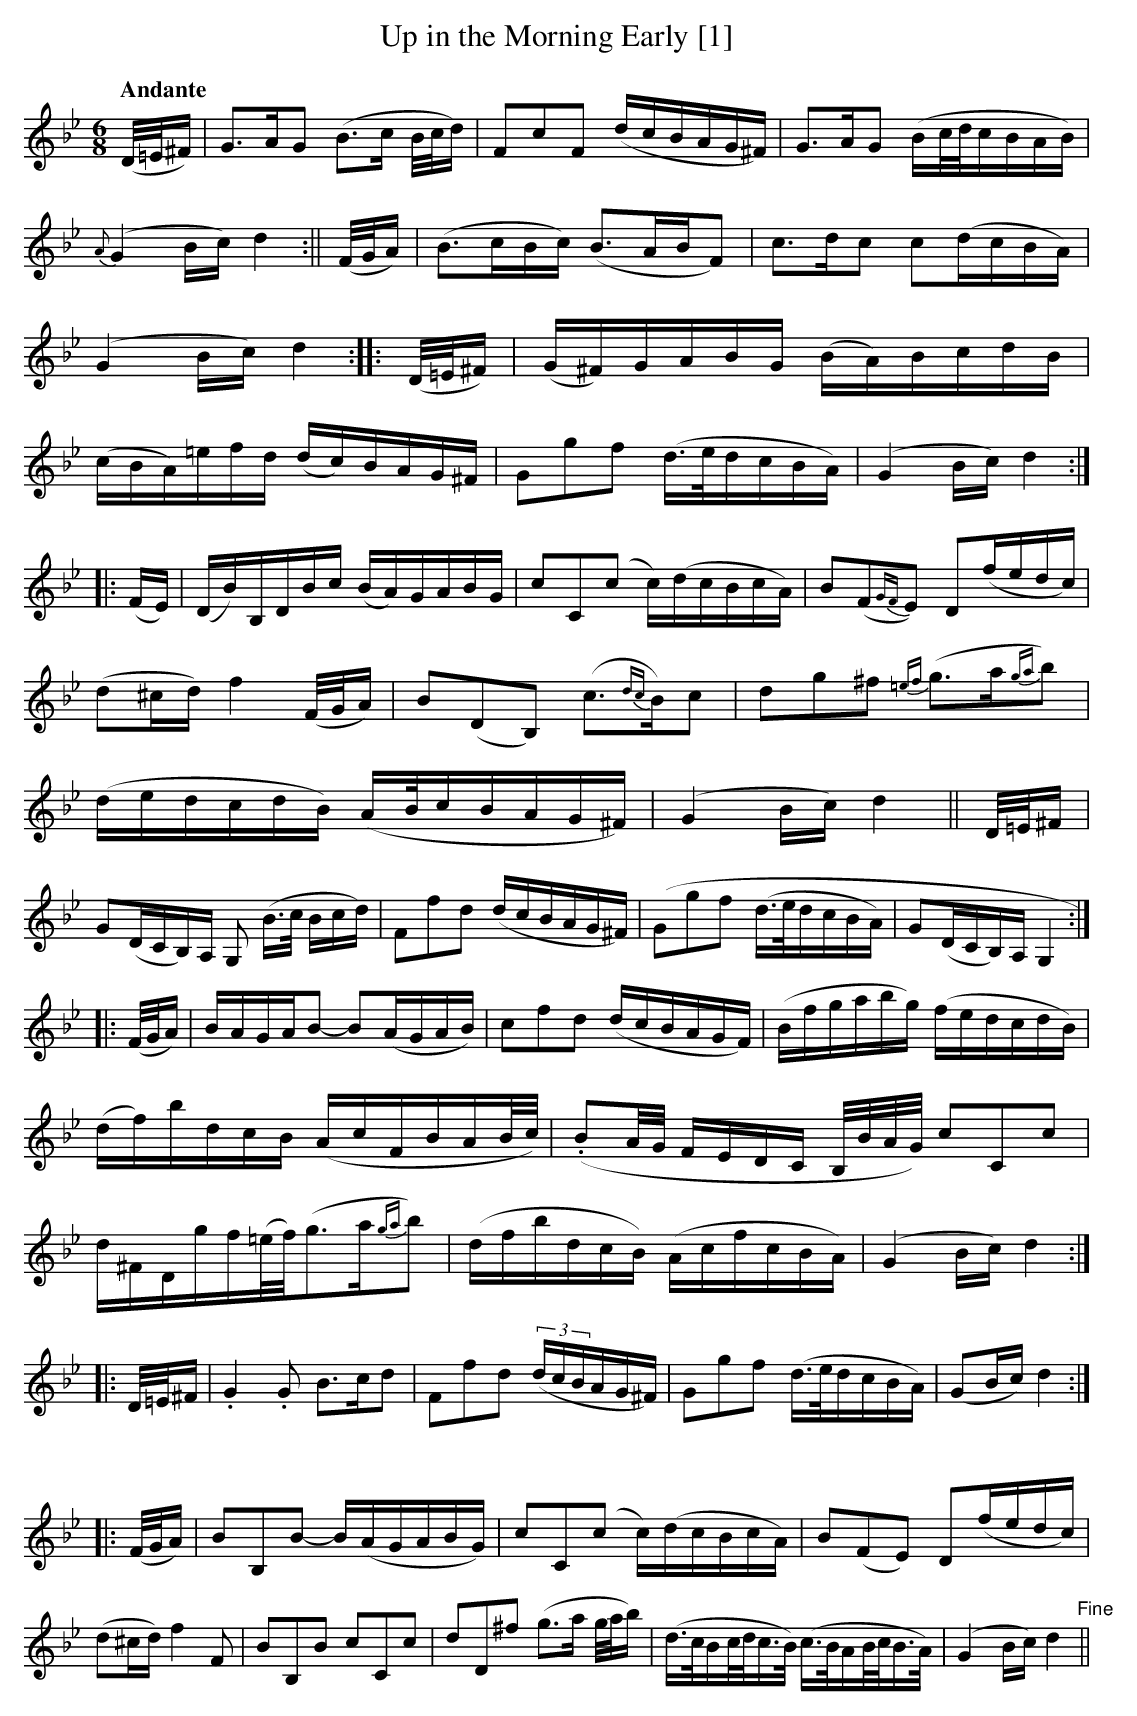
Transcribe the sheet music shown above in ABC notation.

X:1
T:Up in the Morning Early [1]
M:6/8
L:1/8
Q:"Andante"
K:Gmin
(D/4=E/4^F/)|G>AG (B>c B/4c/4d/)|FcF (d/c/B/A/G/^F/)|G>AG (B/c/4d/4c/B/A/B/)|
{A}(G2 B/c/) d2:||(F/4G/4A/)|(B>cB/c/) (B>AB/F)|c>dc c(d/c/B/A/)|
(G2 B/c/)d2::(D/4=E/4^F/)|(G/^F/)G/A/B/G/ (B/A/)B/c/d/B/|
(c/B/A/)=e/f/d/ (d/c/)B/A/G/^F/|Ggf (d/>e/d/c/B/A/)|(G2 B/c/)d2:|
|:(F/E/)|(D/B/)B,/D/B/c/ (B/A/)G/A/B/G/|cC(c c/)(d/c/B/c/A/)|B(F{GF}E) D(f/e/d/c/)|
(d^c/d/)f2 (F/4G/4A/)|B(DB,) (c>{dc}B)c|dg^f {=ef}(g>a{ga}b)|
(d/e/d/c/d/B/) (A/B/4c/B/A/G/^F/)|(G2 B/c/)d2||D/4=E/4^F/|G(D/C/B,/)A,/ G, (B/>c/ B/c/d/)|Ffd (d/c/B/A/G/^F/)|(Ggf (d/>e/d/c/B/A/)|G(D/C/B,/)A,/ G,2:|
|:(F/4G/4A/)|B/A/G/A/B- B(A/G/A/B/)|cfd (d/c/B/A/G/F/)|(B/f/g/a/b/g/) (f/e/d/c/d/B/)|
(d/f/)b/d/c/B/ (A/c/F/B/A/B/4c/4)|(.BA/4G/4 F/E/D/C/ B,/4B/4A/4G/4) cCc|
d/^F/D/g/f/(=e/4f/4)(g>a{ga}b)|(d/f/b/d/c/B/) (A/c/f/c/B/A/)|(G2 B/c/)d2:|
|:D/4=E/4^F/|.G2.G B>cd|Ffd ((3d/c/B/A/G/^F/)|Ggf (d/>e/d/c/B/A/)|(GB/c/)d2:|
|:(F/4G/4A/)|BB,B- B/(A/G/A/B/G/)|cC(c c/)(d/c/B/c/A/)|B(FE) D(f/e/d/c/)|
(d^c/d/) f2F|BB,B cCc|dD^f (g>a g/4a/4b/)|(d/>c/B/c/4d/4c/>B/) (c/>B/A/B/4c/4/B/>A/)|(G2 B/c/) d2"Fine"||
